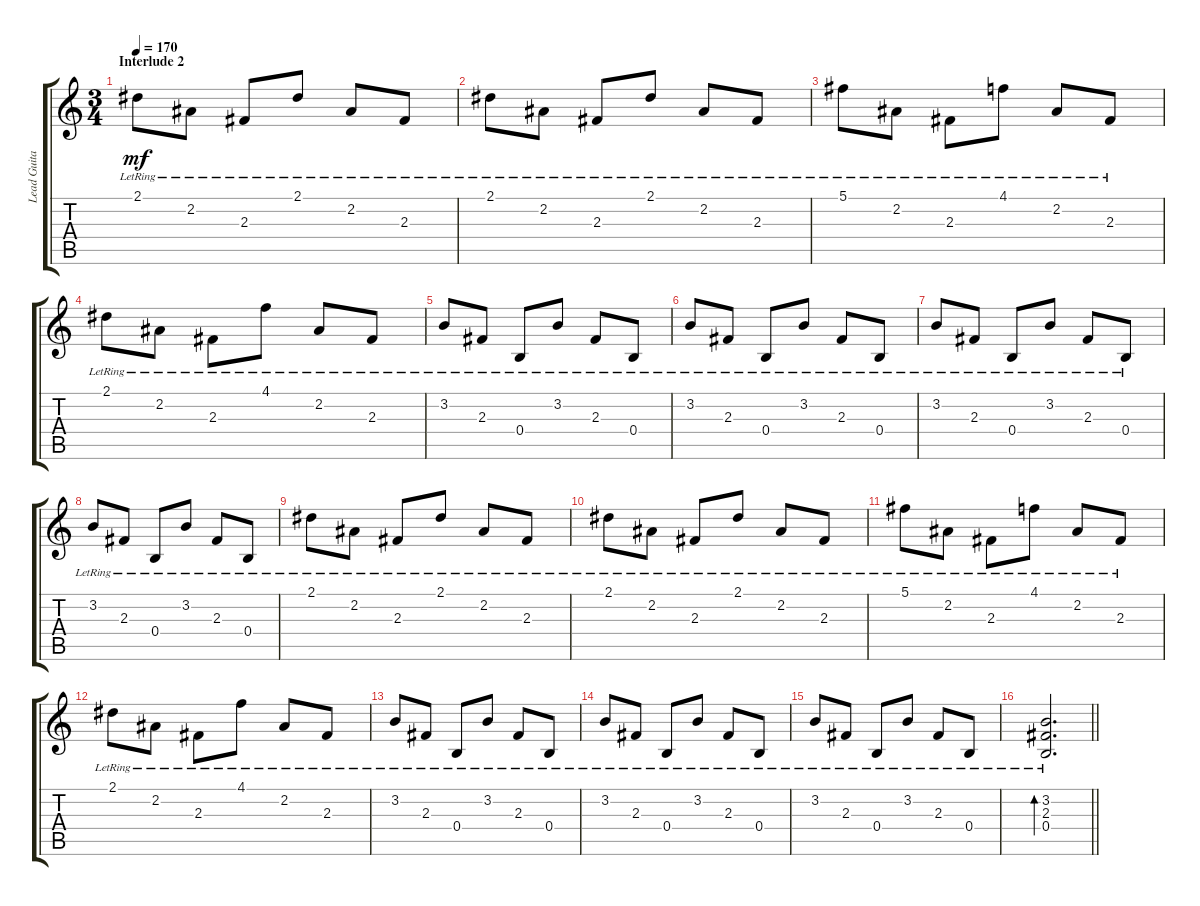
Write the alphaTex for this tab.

\track ("Lead Guitar" "Lead Guita") {instrument distortionguitar}
\staff {score tabs}
\tuning (Db4 Ab3 E3 B2 Gb2 B1) {hide}
\ts (3 4)
\section ("" "Interlude 2")
\tempo 170
\clef g2
\ks c
2.1{lr}.8{dy mf} 2.2{lr}.8 2.3{lr}.8 2.1{lr}.8 2.2{lr}.8 2.3{lr}.8 |
2.1{lr}.8 2.2{lr}.8 2.3{lr}.8 2.1{lr}.8 2.2{lr}.8 2.3{lr}.8 |
5.1{lr}.8 2.2{lr}.8 2.3{lr}.8 4.1{lr}.8 2.2{lr}.8 2.3{lr}.8 |
2.1{lr}.8 2.2{lr}.8 2.3{lr}.8 4.1{lr}.8 2.2{lr}.8 2.3{lr}.8 |
3.2{lr}.8 2.3{lr}.8 0.4{lr}.8 3.2{lr}.8 2.3{lr}.8 0.4{lr}.8 |
3.2{lr}.8 2.3{lr}.8 0.4{lr}.8 3.2{lr}.8 2.3{lr}.8 0.4{lr}.8 |
3.2{lr}.8 2.3{lr}.8 0.4{lr}.8 3.2{lr}.8 2.3{lr}.8 0.4{lr}.8 |
3.2{lr}.8 2.3{lr}.8 0.4{lr}.8 3.2{lr}.8 2.3{lr}.8 0.4{lr}.8 |
2.1{lr}.8 2.2{lr}.8 2.3{lr}.8 2.1{lr}.8 2.2{lr}.8 2.3{lr}.8 |
2.1{lr}.8 2.2{lr}.8 2.3{lr}.8 2.1{lr}.8 2.2{lr}.8 2.3{lr}.8 |
5.1{lr}.8 2.2{lr}.8 2.3{lr}.8 4.1{lr}.8 2.2{lr}.8 2.3{lr}.8 |
2.1{lr}.8 2.2{lr}.8 2.3{lr}.8 4.1{lr}.8 2.2{lr}.8 2.3{lr}.8 |
3.2{lr}.8 2.3{lr}.8 0.4{lr}.8 3.2{lr}.8 2.3{lr}.8 0.4{lr}.8 |
3.2{lr}.8 2.3{lr}.8 0.4{lr}.8 3.2{lr}.8 2.3{lr}.8 0.4{lr}.8 |
3.2{lr}.8 2.3{lr}.8 0.4{lr}.8 3.2{lr}.8 2.3{lr}.8 0.4{lr}.8 |
\barLineRight lightlight
(3.2{lr} 2.3 0.4).2{d bd 480}
